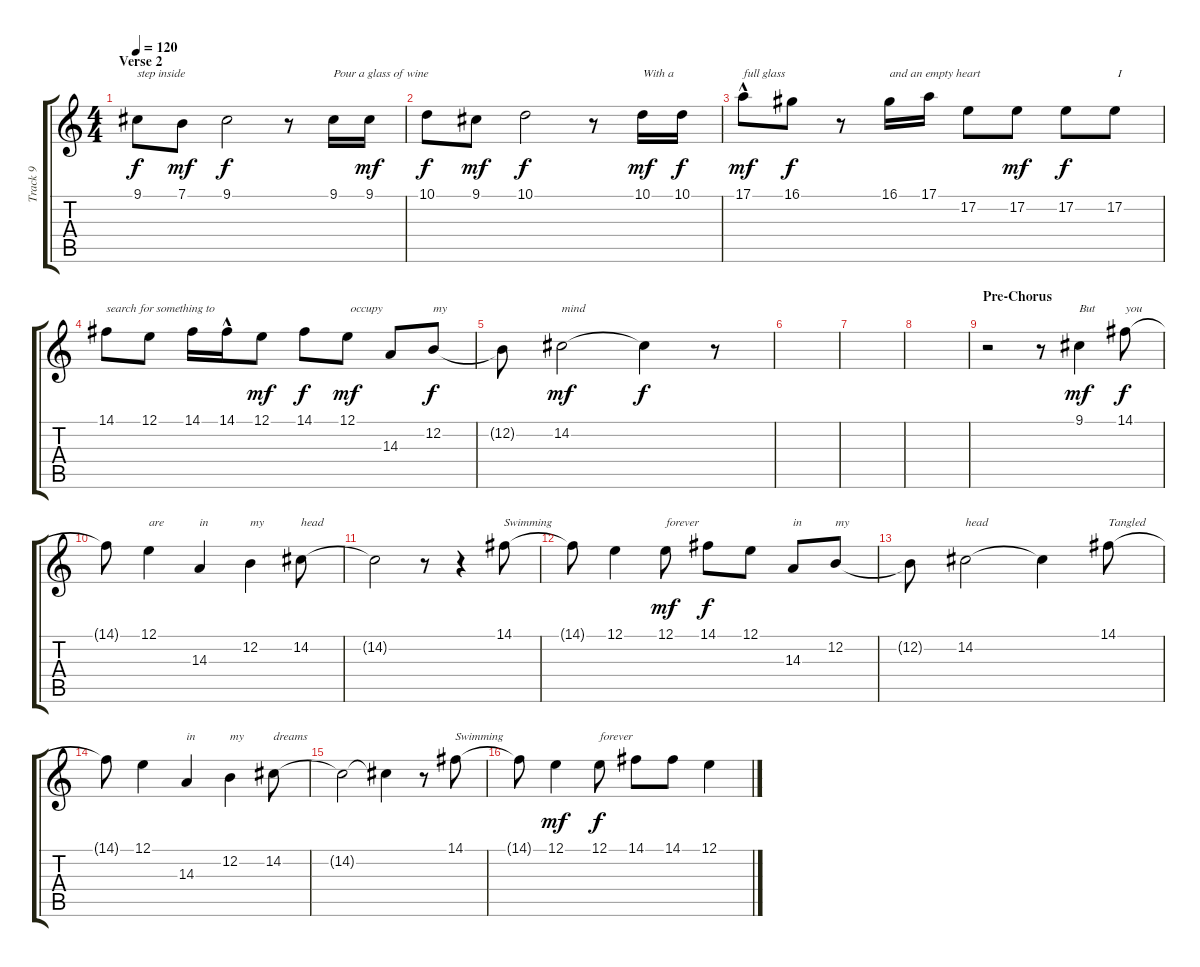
\track ("Track 9" "Track 9") {instrument voiceoohs}
\staff {score tabs}
\tuning (E4 B3 G3 D3 A2 E2) {hide}
\ts (4 4)
\section ("" "Verse 2")
\tempo 120
\clef g2
\ks c
9.1.8{txt "step inside" dy f} 7.1.8{dy mf} 9.1.2{dy f} r.8 9.1.16{txt "Pour a glass of wine "} 9.1.16{dy mf} |
10.1.8{dy f} 9.1.8{dy mf} 10.1.2{dy f} r.8 10.1.16{txt "With a" dy mf} 10.1.16{dy f} |
17.1{hac}.8{txt "full glass" dy mf} 16.1.8{dy f} r.8 16.1.16{txt "and an empty heart"} 17.1.16 17.2.8 17.2.8{dy mf} 17.2.8{dy f} 17.2.8{txt " I"} |
14.1.8{txt "search for something to"} 12.1.8 14.1.16 14.1{hac}.16 12.1.8{dy mf} 14.1.8{dy f} 12.1.8{txt " occupy" dy mf} 14.3.8 12.2.8{txt "my" dy f} |
12.2{t}.8 14.2.2{txt "mind" dy mf} 14.2{t}.4{dy f} r.8 |
|
|
|
\section ("" "Pre-Chorus")
r.2 r.8 9.1.4{txt "But" dy mf} 14.1.8{txt "you" dy f} |
14.1{t}.8 12.1.4{txt "are"} 14.3.4{txt "in"} 12.2.4{txt "my"} 14.2.8{txt "head"} |
14.2{t}.2 r.8 r.4 14.1.8{txt "Swimming "} |
14.1{t}.8 12.1.4 12.1.8{txt "forever" dy mf} 14.1.8{dy f} 12.1.8 14.3.8{txt "in"} 12.2.8{txt "my"} |
12.2{t}.8 14.2.2{txt "head"} 14.2{t}.4 14.1.8{txt "Tangled"} |
14.1{t}.8 12.1.4 14.3.4{txt "in"} 12.2.4{txt "my"} 14.2.8{txt "dreams"} |
14.2{t}.2 14.2{t}.4 r.8 14.1.8{txt "Swimming"} |
14.1{t}.8 12.1.4{dy mf} 12.1.8{txt "forever" dy f} 14.1.8 14.1.8 12.1.4
